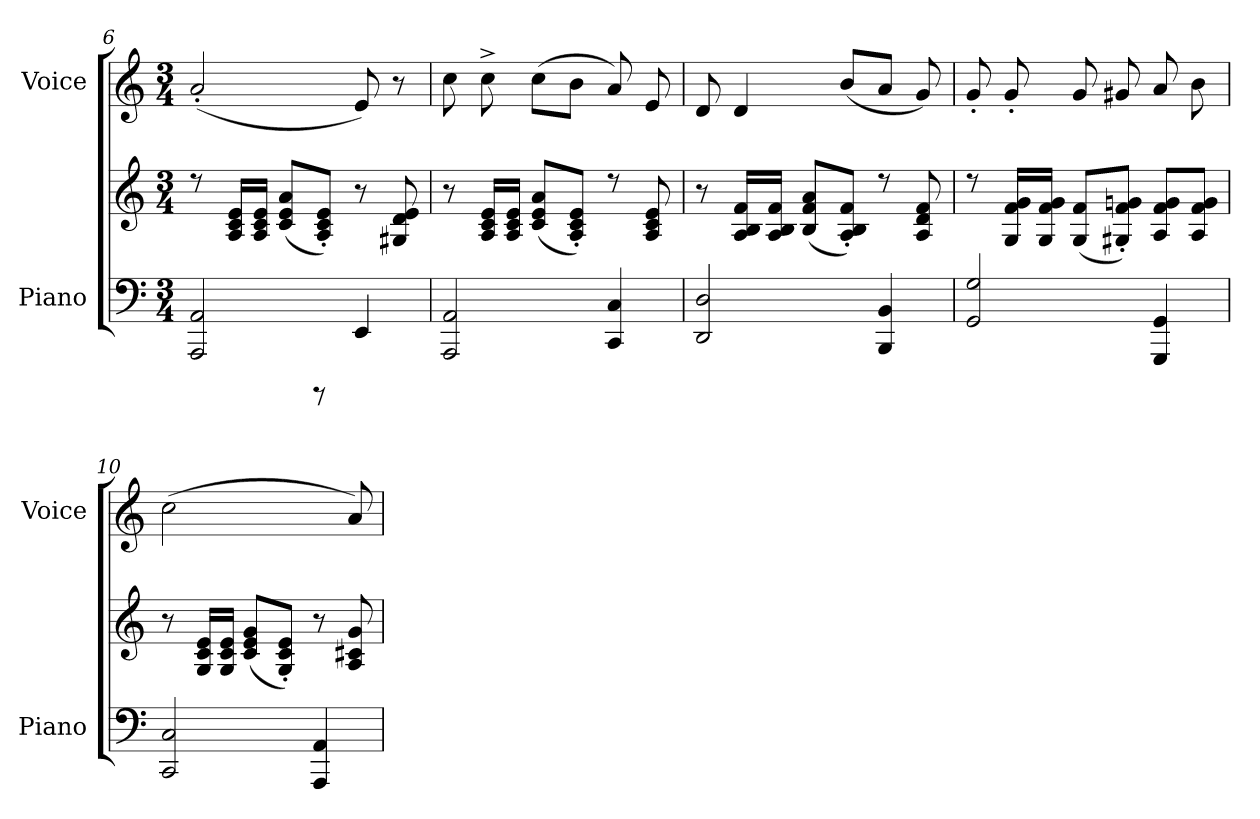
**kern	**kern	**kern
*part2	*part2	*part1
*staff3	*staff2	*staff1
*I"Piano	*	*I"Voice
*I'Piano	*	*I'Voice
!!LO:LB:g=z
*clefF4	*clefG2	*clefG2
*M3/4	*M3/4	*M3/4
=6	=6	=6
2AAA/ 2AA/	8rcc	(<2a'</
.	16A/ 16c/ 16e/LL	.
.	16A/ 16c/ 16e/JJ	.
.	(<8c/ 8e/ 8a/L	.
.	8A/'< 8c/'< 8e/'<J)	.
4EE/	8r	8e/)
.	8G#X/ 8d/ 8e/	8r
=7	=7	=7
2AAA/ 2AA/	8r	8cc\
.	16A/ 16c/ 16e/LL	8cc^<\
.	16A/ 16c/ 16e/JJ	.
.	(<8c/ 8e/ 8a/L	(>8cc\L
.	8A/'< 8c/'< 8e/'<J)	8b\J
4CC/ 4C/	8rcc	8a/)
.	8A/ 8c/ 8e/	8e/
=8	=8	=8
2DD/ 2D/	8r	8d/
.	16A/ 16B/ 16f/LL	4d/
.	16A/ 16B/ 16f/JJ	.
.	(<8B/ 8f/ 8a/L	.
.	8A/'< 8B/'< 8f/'<J)	(<8b/L
4BBB/ 4BB/	8rcc	8a/J
.	8A/ 8d/ 8f/	8g/)
!!LO:PB:g=z
=9	=9	=9
2GG/ 2G/	8rcc	8g'</
.	16G/ 16f/ 16g/LL	8g'</
.	16G/ 16f/ 16g/JJ	.
.	(<8G/ 8f/L	8g/
.	8G#X/'< 8f/'< 8gn/'<J)	8g#X/
4GGG/ 4GG/	8A/ 8f/ 8g/L	8a/
.	8A/ 8f/ 8g/J	8b\
=10	=10	=10
2CC/ 2C/	8r	(>2cc\
.	16G/ 16c/ 16e/LL	.
.	16G/ 16c/ 16e/JJ	.
.	(<8c/ 8e/ 8g/L	.
.	8G/'< 8c/'< 8e/'<J)	.
4AAA/ 4AA/	8r	8rbbbb
.	8A/ 8c#X/ 8g/	8a/)
=	=	=
*-	*-	*-
